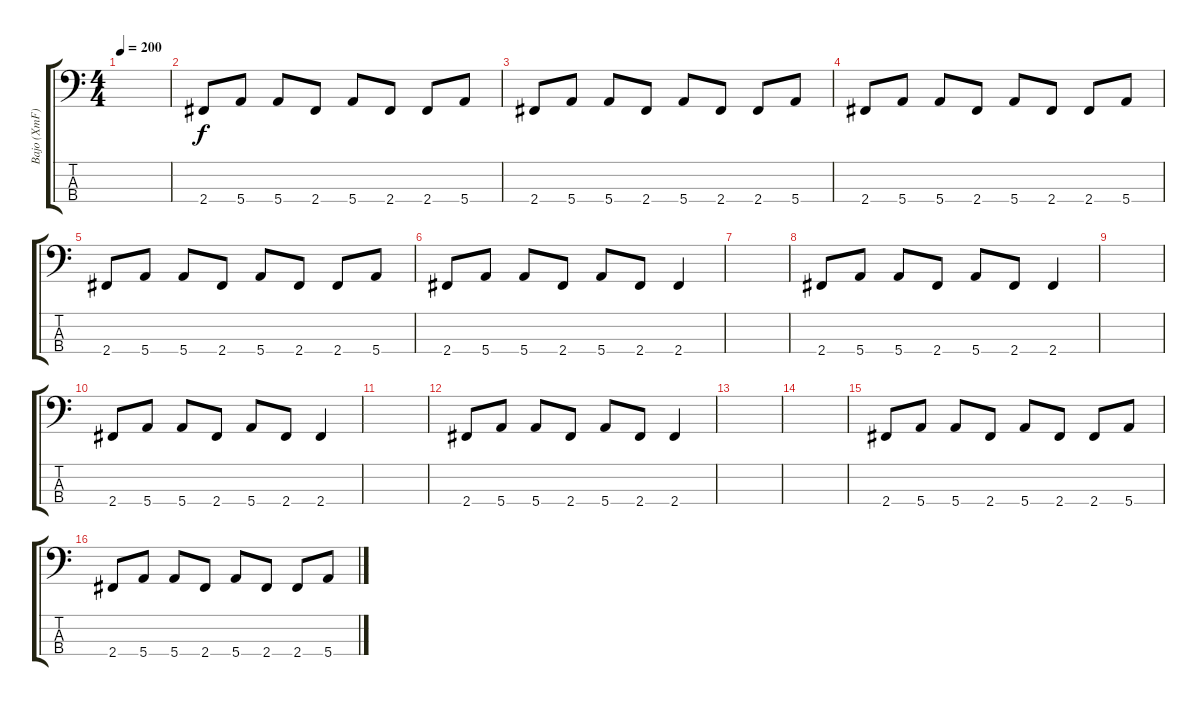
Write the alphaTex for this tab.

\track ("Bajo (XmF)" "Bajo (XmF)") {instrument electricbasspick}
\staff {score tabs}
\tuning (G2 D2 A1 E1) {hide}
\ts (4 4)
\tempo 200
\clef f4
\ks c
|
2.4.8 5.4.8 5.4.8 2.4.8 5.4.8 2.4.8 2.4.8 5.4.8 |
2.4.8 5.4.8 5.4.8 2.4.8 5.4.8 2.4.8 2.4.8 5.4.8 |
2.4.8 5.4.8 5.4.8 2.4.8 5.4.8 2.4.8 2.4.8 5.4.8 |
2.4.8 5.4.8 5.4.8 2.4.8 5.4.8 2.4.8 2.4.8 5.4.8 |
2.4.8 5.4.8 5.4.8 2.4.8 5.4.8 2.4.8 2.4.4 |
|
2.4.8 5.4.8 5.4.8 2.4.8 5.4.8 2.4.8 2.4.4 |
|
2.4.8 5.4.8 5.4.8 2.4.8 5.4.8 2.4.8 2.4.4 |
|
2.4.8 5.4.8 5.4.8 2.4.8 5.4.8 2.4.8 2.4.4 |
|
|
2.4.8 5.4.8 5.4.8 2.4.8 5.4.8 2.4.8 2.4.8 5.4.8 |
2.4.8 5.4.8 5.4.8 2.4.8 5.4.8 2.4.8 2.4.8 5.4.8
